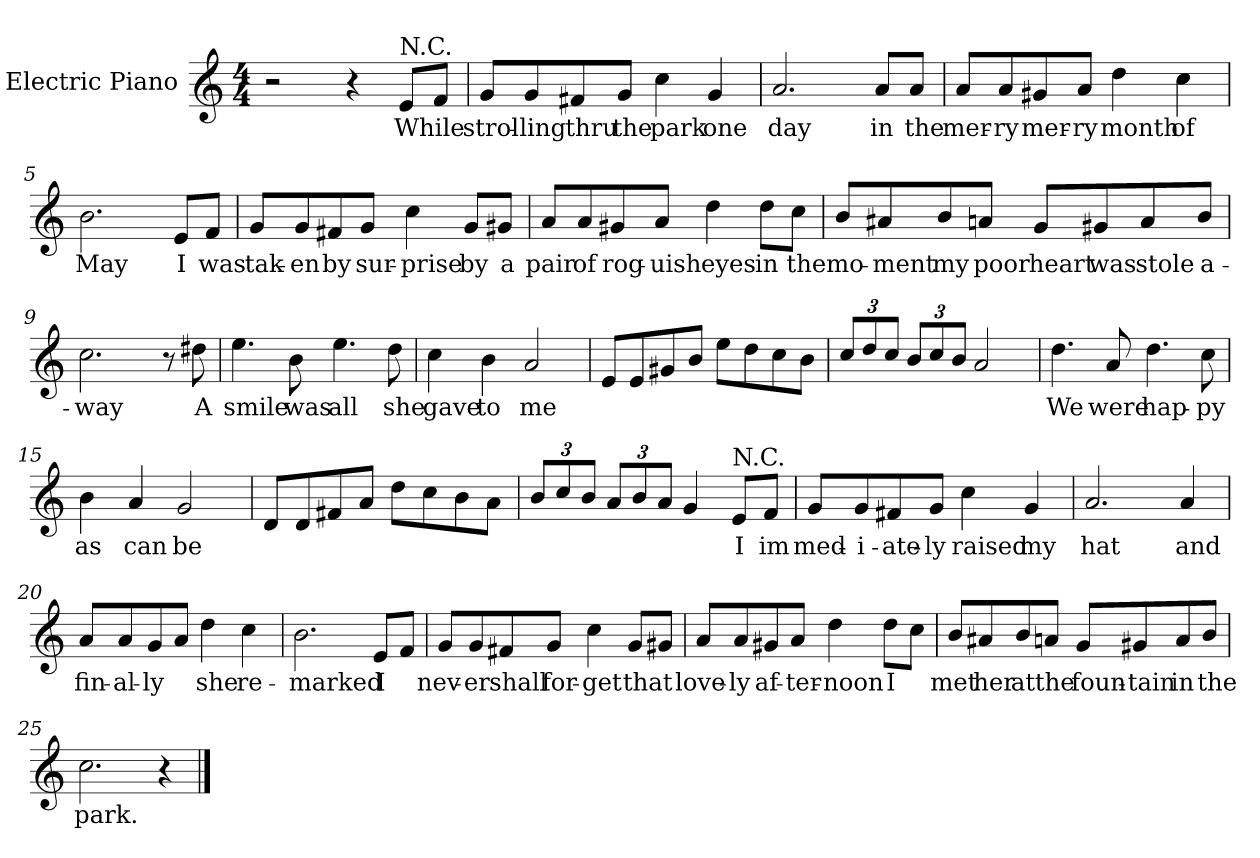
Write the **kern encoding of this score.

**kern	**text
*part1	*part1
*staff1	*staff1
*I"Electric Piano	*
*I'E.Pno	*
*clefG2	*
*k[]	*
*C:	*
*M4/4	*
=1	=1
2r	.
4r	.
!LO:TX:a:t=N.C.	!
8e/L	While
8f/J	.
=2	=2
8g/L	strol-
8g/	-ling
8f#X/	thru
8g/J	the
4cc\	park
4g/	one
=3	=3
2.a/	day
8a/L	in
8a/J	the
=4	=4
8a/L	mer-
8a/	-ry
8g#X/	mer-
8a/J	-ry
4dd\	month
4cc\	of
!!LO:LB:g=z
=5	=5
2.b\	May
8e/L	I
8f/J	was
=6	=6
8g/L	tak-
8g/	-en
8f#X/	by
8g/J	sur-
4cc\	-prise
8g/L	by
8g#X/J	a
=7	=7
8a/L	pair
8a/	of
8g#X/	rog-
8a/J	-uish
4dd\	eyes
8dd\L	in
8cc\J	the
!!LO:LB:g=z
=8	=8
8b/L	mo-
8a#X/	-ment
8b/	my
8an/J	poor
8g/L	heart
8g#X/	was
8a/	stole
8b/J	a-
=9	=9
2.cc\	-way
8r	.
8dd#X\	A
=10	=10
4.ee\	smile
8b\	was
4.ee\	all
8dd\	she
=11	=11
4cc\	gave
4b\	to
2a/	me
!!LO:LB:g=z
=12	=12
8e/L	.
8e/	.
8g#X/	.
8b/J	.
8ee\L	.
8dd\	.
8cc\	.
8b\J	.
=13	=13
*Xbrackettup	*
12cc/L	.
12dd/	.
12cc/J	.
12b/L	.
12cc/	.
12b/J	.
2a/	.
=14	=14
4.dd\	We
8a/	were
4.dd\	hap-
8cc\	-py
=15	=15
4b\	as
4a/	can
2g/	be
=16	=16
8d/L	.
8d/	.
8f#X/	.
8a/J	.
8dd\L	.
8cc\	.
8b\	.
8a\J	.
!!LO:LB:g=z
=17	=17
12b/L	.
12cc/	.
12b/J	.
12a/L	.
12b/	.
12a/J	.
4g/	.
!LO:TX:a:t=N.C.	!
8e/L	I
8f/J	im
=18	=18
8g/L	med-
8g/	-i-
8f#X/	-ate-
8g/J	-ly
4cc\	raised
4g/	my
=19	=19
2.a/	hat
4a/	and
=20	=20
8a/L	fin-
8a/	-al-
8g/	-ly
8a/J	.
4dd\	she
4cc\	re-
=21	=21
2.b\	-marked
8e/L	I
8f/J	.
!!LO:LB:g=z
=22	=22
8g/L	nev-
8g/	-er
8f#X/	shall
8g/J	for-
4cc\	-get
8g/L	that
8g#X/J	.
=23	=23
8a/L	love-
8a/	-ly
8g#X/	af-
8a/J	-ter-
4dd\	-noon
8dd\L	I
8cc\J	.
=24	=24
8b/L	met
8a#X/	her
8b/	at
8an/J	the
8g/L	foun-
8g#X/	-tain
8a/	in
8b/J	the
=25	=25
2.cc\	park.
4r	.
==	==
*-	*-
